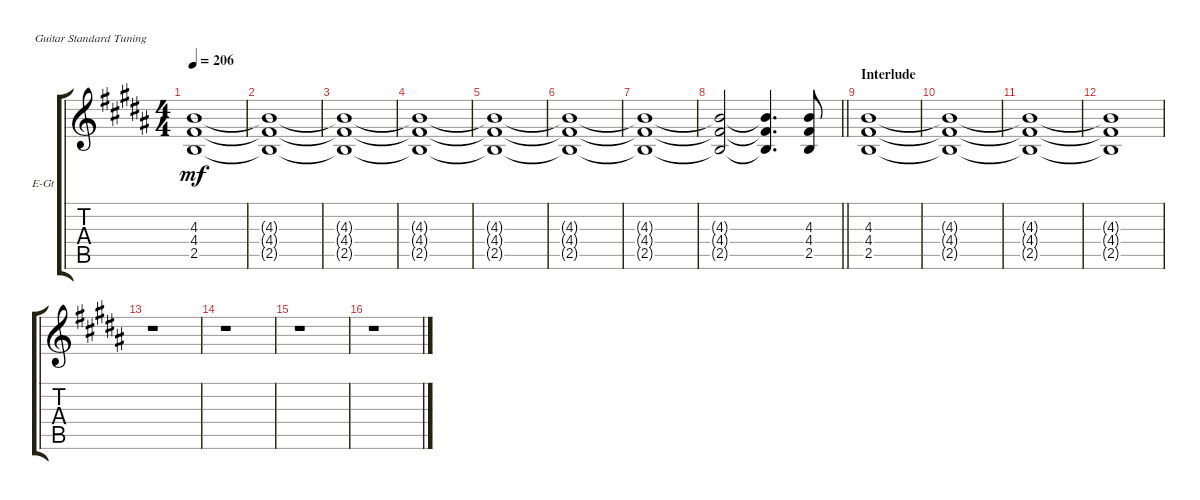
\defaultSystemsLayout 4
\bracketExtendMode groupsimilarinstruments
\firstSystemTrackNameOrientation horizontal
\otherSystemsTrackNameOrientation horizontal
\track ("Guitar 5" "E-Gt") {instrument distortionguitar}
\staff {score tabs}
\tuning (E4 B3 G3 D3 A2 E2)
\ts (4 4)
\tempo 206
\clef g2
\ks b
(4.3 4.4 2.5).1{dy mf} |
(2.5{t} 4.4{t} 4.3{t}).1 |
(2.5{t} 4.4{t} 4.3{t}).1 |
(2.5{t} 4.4{t} 4.3{t}).1 |
(2.5{t} 4.4{t} 4.3{t}).1 |
(2.5{t} 4.4{t} 4.3{t}).1 |
(2.5{t} 4.4{t} 4.3{t}).1 |
\barLineRight lightlight
(2.5{t} 4.4{t} 4.3{t}).2 (2.5{t} 4.4{t} 4.3{t}).4{d} (2.5 4.4 4.3).8 |
\section ("" "Interlude")
(2.5 4.4 4.3).1 |
(4.3{t} 4.4{t} 2.5{t}).1 |
(4.3{t} 4.4{t} 2.5{t}).1 |
(4.3{t} 4.4{t} 2.5{t}).1 |
r.1 |
r.1 |
r.1 |
r.1
